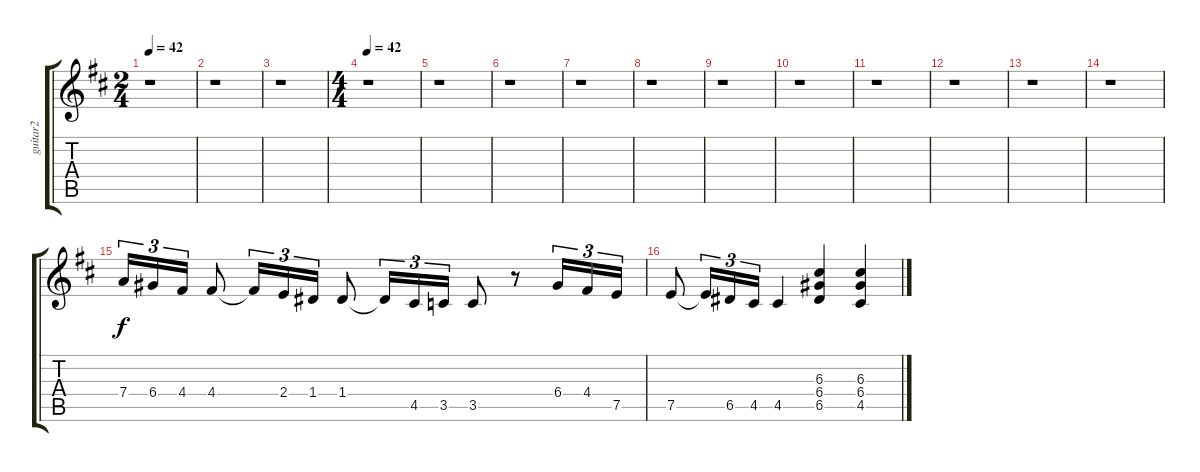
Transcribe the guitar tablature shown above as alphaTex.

\track ("guitar2" "guitar2") {instrument acousticguitarnylon}
\staff {score tabs}
\tuning (E4 B3 G3 D3 A2 E2) {hide}
\ts (2 4)
\tempo 42
\clef g2
\ks d
r.1{dy f} |
r.1 |
r.1 |
\ts (4 4)
\tempo 42
r.1 |
r.1 |
r.1 |
r.1 |
r.1 |
r.1 |
r.1 |
r.1 |
r.1 |
r.1 |
r.1 |
7.4.16{tu (3 2)} 6.4.16{tu (3 2)} 4.4.16{tu (3 2)} 4.4.8 4.4{t}.16{tu (3 2)} 2.4.16{tu (3 2)} 1.4.16{tu (3 2)} 1.4.8 1.4{t}.16{tu (3 2)} 4.5.16{tu (3 2)} 3.5.16{tu (3 2)} 3.5.8 r.8 6.4.16{tu (3 2)} 4.4.16{tu (3 2)} 7.5.16{tu (3 2)} |
7.5.8 7.5{t}.16{tu (3 2)} 6.5.16{tu (3 2)} 4.5.16{tu (3 2)} 4.5.4 (6.3 6.4 6.5).4 (6.3 6.4 4.5).4
